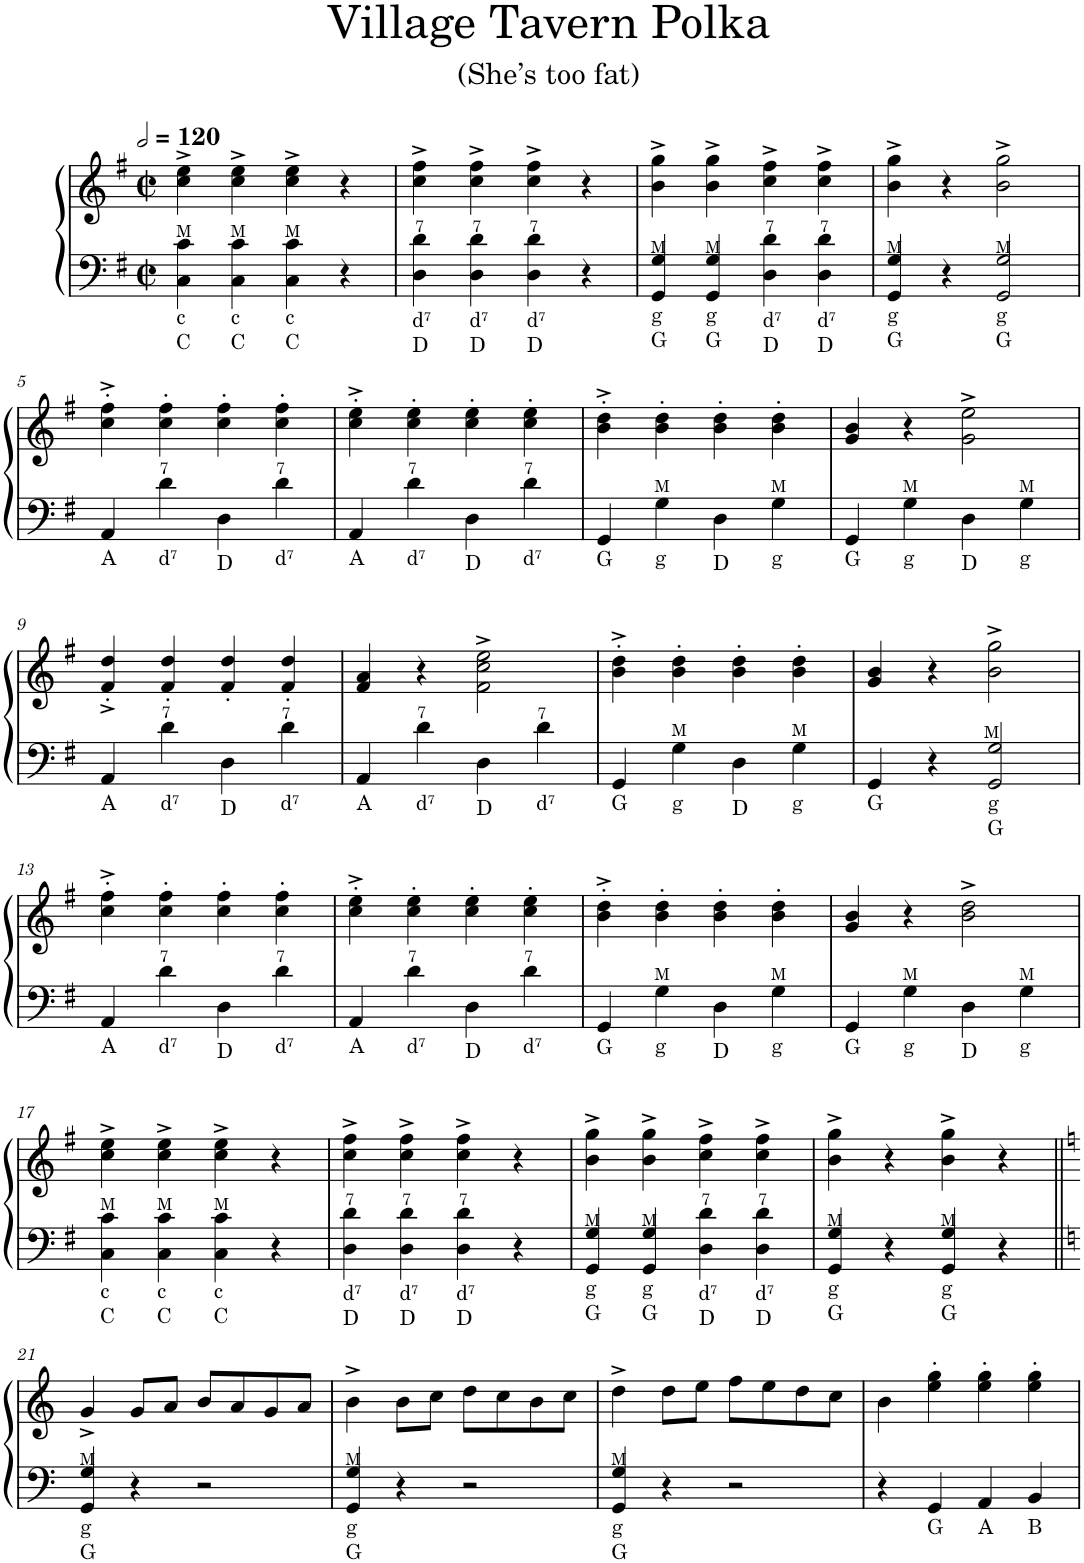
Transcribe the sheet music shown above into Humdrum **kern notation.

**kern	**kern	**kern
*part1	*part1	*part1
*staff3	*staff2	*staff1
*I"Accordion	*	*
*I'Acc.	*	*
*stria5	*	*
*clefF4	*clefF4	*clefG2
*k[f#]	*k[f#]	*k[f#]
*M2/2	*M2/2	*M2/2
*met(c|)	*met(c|)	*met(c|)
*MM240	*MM240	*MM240
=1	=1	=1
!	!LO:TX:b:t=c	!
!	!LO:TX:b:t=C	!
!LO:TX:b:t=c	!	!
!LO:TX:b:t=C	!	!
4C> 4E> 4G> 4c>	4C\> 4c\>	4cc\^ 4ee\^
!	!LO:TX:b:t=c	!
!	!LO:TX:b:t=C	!
!LO:TX:b:t=c	!	!
!LO:TX:b:t=C	!	!
4C> 4E> 4G> 4c>	4C\> 4c\>	4cc\^ 4ee\^
!	!LO:TX:b:t=c	!
!	!LO:TX:b:t=C	!
!LO:TX:b:t=c	!	!
!LO:TX:b:t=C	!	!
4C> 4E> 4G> 4c>	4C\> 4c\>	4cc\^ 4ee\^
4r	4r	4r
=2	=2	=2
!	!LO:TX:b:t=d⁷	!
!	!LO:TX:b:t=D	!
!LO:TX:b:t=d⁷	!	!
!LO:TX:b:t=D	!	!
4D> 4F#> 4c> 4d>	4D\> 4d\>	4cc\^ 4ff#\^
!	!LO:TX:b:t=d⁷	!
!	!LO:TX:b:t=D	!
!LO:TX:b:t=d⁷	!	!
!LO:TX:b:t=D	!	!
4D> 4F#> 4c> 4d>	4D\> 4d\>	4cc\^ 4ff#\^
!	!LO:TX:b:t=d⁷	!
!	!LO:TX:b:t=D	!
!LO:TX:b:t=d⁷	!	!
!LO:TX:b:t=D	!	!
4D> 4F#> 4c> 4d>	4D\> 4d\>	4cc\^ 4ff#\^
4r	4r	4r
=3	=3	=3
!	!LO:TX:b:t=g	!
!	!LO:TX:b:t=G	!
!LO:TX:b:t=g	!	!
!LO:TX:b:t=G	!	!
4GG> 4G> 4B> 4d>	4GG/> 4G/>	4b\^ 4gg\^
!	!LO:TX:b:t=g	!
!	!LO:TX:b:t=G	!
!LO:TX:b:t=g	!	!
!LO:TX:b:t=G	!	!
4GG> 4G> 4B> 4d>	4GG/> 4G/>	4b\^ 4gg\^
!	!LO:TX:b:t=d⁷	!
!	!LO:TX:b:t=D	!
!LO:TX:b:t=d⁷	!	!
!LO:TX:b:t=D	!	!
4D> 4F#> 4c> 4d>	4D\> 4d\>	4cc\^ 4ff#\^
!	!LO:TX:b:t=d⁷	!
!	!LO:TX:b:t=D	!
!LO:TX:b:t=d⁷	!	!
!LO:TX:b:t=D	!	!
4D> 4F#> 4c> 4d>	4D\> 4d\>	4cc\^ 4ff#\^
=4	=4	=4
!	!LO:TX:b:t=g	!
!	!LO:TX:b:t=G	!
!LO:TX:b:t=g	!	!
!LO:TX:b:t=G	!	!
4GG> 4G> 4B> 4d>	4GG/> 4G/>	4b\^ 4gg\^
4r	4r	4r
!	!LO:TX:b:t=g	!
!	!LO:TX:b:t=G	!
!LO:TX:b:t=g	!	!
!LO:TX:b:t=G	!	!
2GG> 2G> 2B> 2d>	2GG/> 2G/>	2b\^ 2gg\^
!!LO:LB:g=z
=5	=5	=5
!	!LO:TX:b:t=A	!
!LO:TX:b:t=A	!	!
4AA	4AA/	4cc\'^ 4ff#\'^
!	!LO:TX:b:t=d⁷	!
!LO:TX:b:t=d⁷	!	!
4F# 4c 4d	4d\	4cc\' 4ff#\'
!	!LO:TX:b:t=D	!
!LO:TX:b:t=D	!	!
4D	4D\	4cc\' 4ff#\'
!	!LO:TX:b:t=d⁷	!
!LO:TX:b:t=d⁷	!	!
4F# 4c 4d	4d\	4cc\' 4ff#\'
=6	=6	=6
!	!LO:TX:b:t=A	!
!LO:TX:b:t=A	!	!
4AA	4AA/	4cc\'^ 4ee\'^
!	!LO:TX:b:t=d⁷	!
!LO:TX:b:t=d⁷	!	!
4F# 4c 4d	4d\	4cc\' 4ee\'
!	!LO:TX:b:t=D	!
!LO:TX:b:t=D	!	!
4D	4D\	4cc\' 4ee\'
!	!LO:TX:b:t=d⁷	!
!LO:TX:b:t=d⁷	!	!
4F# 4c 4d	4d\	4cc\' 4ee\'
=7	=7	=7
!	!LO:TX:b:t=G	!
!LO:TX:b:t=G	!	!
4GG	4GG/	4b\'^ 4dd\'^
!	!LO:TX:b:t=g	!
!LO:TX:b:t=g	!	!
4G 4B 4d	4G\	4b\' 4dd\'
!	!LO:TX:b:t=D	!
!LO:TX:b:t=D	!	!
4D	4D\	4b\' 4dd\'
!	!LO:TX:b:t=g	!
!LO:TX:b:t=g	!	!
4G 4B 4d	4G\	4b\' 4dd\'
=8	=8	=8
!	!LO:TX:b:t=G	!
!LO:TX:b:t=G	!	!
4GG	4GG/	4g/ 4b/
!	!LO:TX:b:t=g	!
!LO:TX:b:t=g	!	!
4G 4B 4d	4G\	4r
!	!LO:TX:b:t=D	!
!LO:TX:b:t=D	!	!
4D	4D\	2g\^ 2ee\^
!	!LO:TX:b:t=g	!
!LO:TX:b:t=g	!	!
4G 4B 4d	4G\	.
!!LO:LB:g=z
=9	=9	=9
!	!LO:TX:b:t=A	!
!LO:TX:b:t=A	!	!
4AA	4AA/	4f#/'^ 4dd/'^
!	!LO:TX:b:t=d⁷	!
!LO:TX:b:t=d⁷	!	!
4F# 4c 4d	4d\	4f#/' 4dd/'
!	!LO:TX:b:t=D	!
!LO:TX:b:t=D	!	!
4D	4D\	4f#/' 4dd/'
!	!LO:TX:b:t=d⁷	!
!LO:TX:b:t=d⁷	!	!
4F# 4c 4d	4d\	4f#/' 4dd/'
=10	=10	=10
!	!LO:TX:b:t=A	!
!LO:TX:b:t=A	!	!
4AA	4AA/	4f#/ 4a/
!	!LO:TX:b:t=d⁷	!
!LO:TX:b:t=d⁷	!	!
4F# 4c 4d	4d\	4r
!	!LO:TX:b:t=D	!
!LO:TX:b:t=D	!	!
4D	4D\	2f#\^ 2cc\^ 2ee\^
!	!LO:TX:b:t=d⁷	!
!LO:TX:b:t=d⁷	!	!
4F# 4c 4d	4d\	.
=11	=11	=11
!	!LO:TX:b:t=G	!
!LO:TX:b:t=G	!	!
4GG	4GG/	4b\'^ 4dd\'^
!	!LO:TX:b:t=g	!
!LO:TX:b:t=g	!	!
4G 4B 4d	4G\	4b\' 4dd\'
!	!LO:TX:b:t=D	!
!LO:TX:b:t=D	!	!
4D	4D\	4b\' 4dd\'
!	!LO:TX:b:t=g	!
!LO:TX:b:t=g	!	!
4G 4B 4d	4G\	4b\' 4dd\'
=12	=12	=12
!	!LO:TX:b:t=G	!
!LO:TX:b:t=G	!	!
4GG	4GG/	4g/ 4b/
4r	4r	4r
!	!LO:TX:b:t=g	!
!	!LO:TX:b:t=G	!
!LO:TX:b:t=g	!	!
!LO:TX:b:t=G	!	!
2GG> 2G> 2B> 2d>	2GG/> 2G/>	2b\^ 2gg\^
!!LO:LB:g=z
=13	=13	=13
!	!LO:TX:b:t=A	!
!LO:TX:b:t=A	!	!
4AA	4AA/	4cc\'^ 4ff#\'^
!	!LO:TX:b:t=d⁷	!
!LO:TX:b:t=d⁷	!	!
4F# 4c 4d	4d\	4cc\' 4ff#\'
!	!LO:TX:b:t=D	!
!LO:TX:b:t=D	!	!
4D	4D\	4cc\' 4ff#\'
!	!LO:TX:b:t=d⁷	!
!LO:TX:b:t=d⁷	!	!
4F# 4c 4d	4d\	4cc\' 4ff#\'
=14	=14	=14
!	!LO:TX:b:t=A	!
!LO:TX:b:t=A	!	!
4AA	4AA/	4cc\'^ 4ee\'^
!	!LO:TX:b:t=d⁷	!
!LO:TX:b:t=d⁷	!	!
4F# 4c 4d	4d\	4cc\' 4ee\'
!	!LO:TX:b:t=D	!
!LO:TX:b:t=D	!	!
4D	4D\	4cc\' 4ee\'
!	!LO:TX:b:t=d⁷	!
!LO:TX:b:t=d⁷	!	!
4F# 4c 4d	4d\	4cc\' 4ee\'
=15	=15	=15
!	!LO:TX:b:t=G	!
!LO:TX:b:t=G	!	!
4GG	4GG/	4b\'^ 4dd\'^
!	!LO:TX:b:t=g	!
!LO:TX:b:t=g	!	!
4G 4B 4d	4G\	4b\' 4dd\'
!	!LO:TX:b:t=D	!
!LO:TX:b:t=D	!	!
4D	4D\	4b\' 4dd\'
!	!LO:TX:b:t=g	!
!LO:TX:b:t=g	!	!
4G 4B 4d	4G\	4b\' 4dd\'
=16	=16	=16
!	!LO:TX:b:t=G	!
!LO:TX:b:t=G	!	!
4GG	4GG/	4g/ 4b/
!	!LO:TX:b:t=g	!
!LO:TX:b:t=g	!	!
4G 4B 4d	4G\	4r
!	!LO:TX:b:t=D	!
!LO:TX:b:t=D	!	!
4D	4D\	2b\^ 2dd\^
!	!LO:TX:b:t=g	!
!LO:TX:b:t=g	!	!
4G 4B 4d	4G\	.
!!LO:LB:g=z
=17	=17	=17
!	!LO:TX:b:t=c	!
!	!LO:TX:b:t=C	!
!LO:TX:b:t=c	!	!
!LO:TX:b:t=C	!	!
4C> 4E> 4G> 4c>	4C\> 4c\>	4cc\^ 4ee\^
!	!LO:TX:b:t=c	!
!	!LO:TX:b:t=C	!
!LO:TX:b:t=c	!	!
!LO:TX:b:t=C	!	!
4C> 4E> 4G> 4c>	4C\> 4c\>	4cc\^ 4ee\^
!	!LO:TX:b:t=c	!
!	!LO:TX:b:t=C	!
!LO:TX:b:t=c	!	!
!LO:TX:b:t=C	!	!
4C> 4E> 4G> 4c>	4C\> 4c\>	4cc\^ 4ee\^
4r	4r	4r
=18	=18	=18
!	!LO:TX:b:t=d⁷	!
!	!LO:TX:b:t=D	!
!LO:TX:b:t=d⁷	!	!
!LO:TX:b:t=D	!	!
4D> 4F#> 4c> 4d>	4D\> 4d\>	4cc\^ 4ff#\^
!	!LO:TX:b:t=d⁷	!
!	!LO:TX:b:t=D	!
!LO:TX:b:t=d⁷	!	!
!LO:TX:b:t=D	!	!
4D> 4F#> 4c> 4d>	4D\> 4d\>	4cc\^ 4ff#\^
!	!LO:TX:b:t=d⁷	!
!	!LO:TX:b:t=D	!
!LO:TX:b:t=d⁷	!	!
!LO:TX:b:t=D	!	!
4D> 4F#> 4c> 4d>	4D\> 4d\>	4cc\^ 4ff#\^
4r	4r	4r
=19	=19	=19
!	!LO:TX:b:t=g	!
!	!LO:TX:b:t=G	!
!LO:TX:b:t=g	!	!
!LO:TX:b:t=G	!	!
4GG> 4G> 4B> 4d>	4GG/> 4G/>	4b\^ 4gg\^
!	!LO:TX:b:t=g	!
!	!LO:TX:b:t=G	!
!LO:TX:b:t=g	!	!
!LO:TX:b:t=G	!	!
4GG> 4G> 4B> 4d>	4GG/> 4G/>	4b\^ 4gg\^
!	!LO:TX:b:t=d⁷	!
!	!LO:TX:b:t=D	!
!LO:TX:b:t=d⁷	!	!
!LO:TX:b:t=D	!	!
4D> 4F#> 4c> 4d>	4D\> 4d\>	4cc\^ 4ff#\^
!	!LO:TX:b:t=d⁷	!
!	!LO:TX:b:t=D	!
!LO:TX:b:t=d⁷	!	!
!LO:TX:b:t=D	!	!
4D> 4F#> 4c> 4d>	4D\> 4d\>	4cc\^ 4ff#\^
=20	=20	=20
!	!LO:TX:b:t=g	!
!	!LO:TX:b:t=G	!
!LO:TX:b:t=g	!	!
!LO:TX:b:t=G	!	!
4GG> 4G> 4B> 4d>	4GG/> 4G/>	4b\^ 4gg\^
4r	4r	4r
!	!LO:TX:b:t=g	!
!	!LO:TX:b:t=G	!
!LO:TX:b:t=g	!	!
!LO:TX:b:t=G	!	!
4GG> 4G> 4B> 4d>	4GG/> 4G/>	4b\^ 4gg\^
4r	4r	4r
!!LO:LB:g=z
=21||	=21||	=21||
*k[]	*k[]	*k[]
!	!LO:TX:b:t=g	!
!	!LO:TX:b:t=G	!
!LO:TX:b:t=g	!	!
!LO:TX:b:t=G	!	!
4GG> 4G> 4B> 4d>	4GG/> 4G/>	4g^/
4r	4r	8g/L
.	.	8a/J
2r	2r	8b/L
.	.	8a/
.	.	8g/
.	.	8a/J
=22	=22	=22
!	!LO:TX:b:t=g	!
!	!LO:TX:b:t=G	!
!LO:TX:b:t=g	!	!
!LO:TX:b:t=G	!	!
4GG> 4G> 4B> 4d>	4GG/> 4G/>	4b^\
4r	4r	8b\L
.	.	8cc\J
2r	2r	8dd\L
.	.	8cc\
.	.	8b\
.	.	8cc\J
=23	=23	=23
!	!LO:TX:b:t=g	!
!	!LO:TX:b:t=G	!
!LO:TX:b:t=g	!	!
!LO:TX:b:t=G	!	!
4GG> 4G> 4B> 4d>	4GG/> 4G/>	4dd^\
4r	4r	8dd\L
.	.	8ee\J
2r	2r	8ff\L
.	.	8ee\
.	.	8dd\
.	.	8cc\J
=24	=24	=24
4r	4r	4b\
!	!LO:TX:b:t=G	!
!LO:TX:b:t=G	!	!
4GG	4GG/	4ee\' 4gg\'
!	!LO:TX:b:t=A	!
!LO:TX:b:t=A	!	!
4AA	4AA/	4ee\' 4gg\'
!	!LO:TX:b:t=B	!
!LO:TX:b:t=B	!	!
4BB	4BB/	4ee\' 4gg\'
=	=	=
*-	*-	*-
